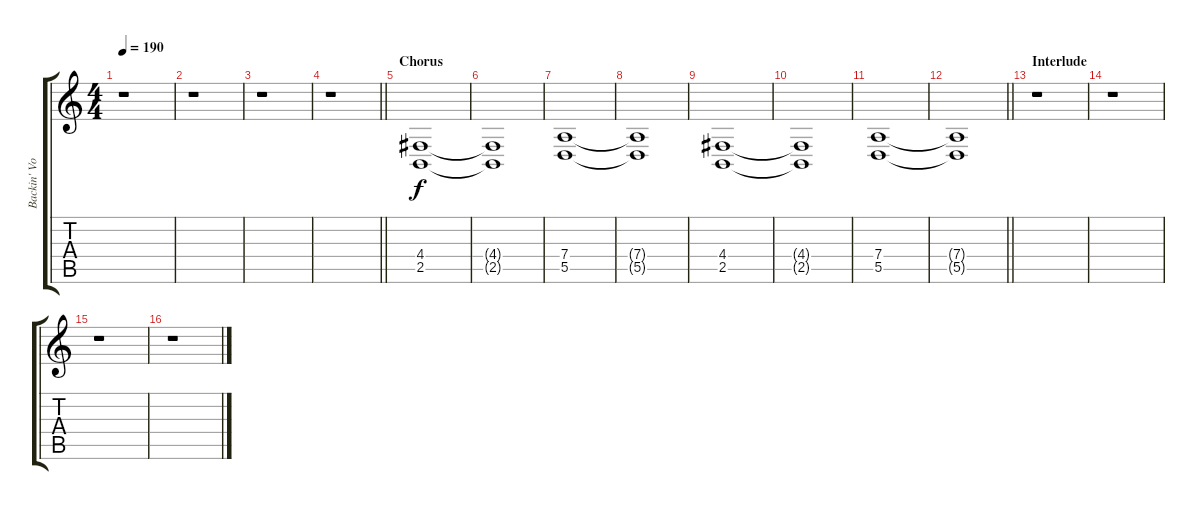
\track ("Backin' Vocals" "Backin' Vo") {instrument flute}
\staff {score tabs}
\tuning (E4 B3 G3 D3 A2 E2) {hide}
\ts (4 4)
\tempo 190
\clef g2
\ks c
r.1{dy f} |
r.1 |
r.1 |
\barLineRight lightlight
r.1 |
\section ("" "Chorus")
(4.4 2.5).1 |
(4.4{t} 2.5{t}).1 |
(7.4 5.5).1 |
(7.4{t} 5.5{t}).1 |
(4.4 2.5).1 |
(4.4{t} 2.5{t}).1 |
(7.4 5.5).1 |
\barLineRight lightlight
(7.4{t} 5.5{t}).1 |
\section ("" "Interlude")
r.1 |
r.1 |
r.1 |
r.1
